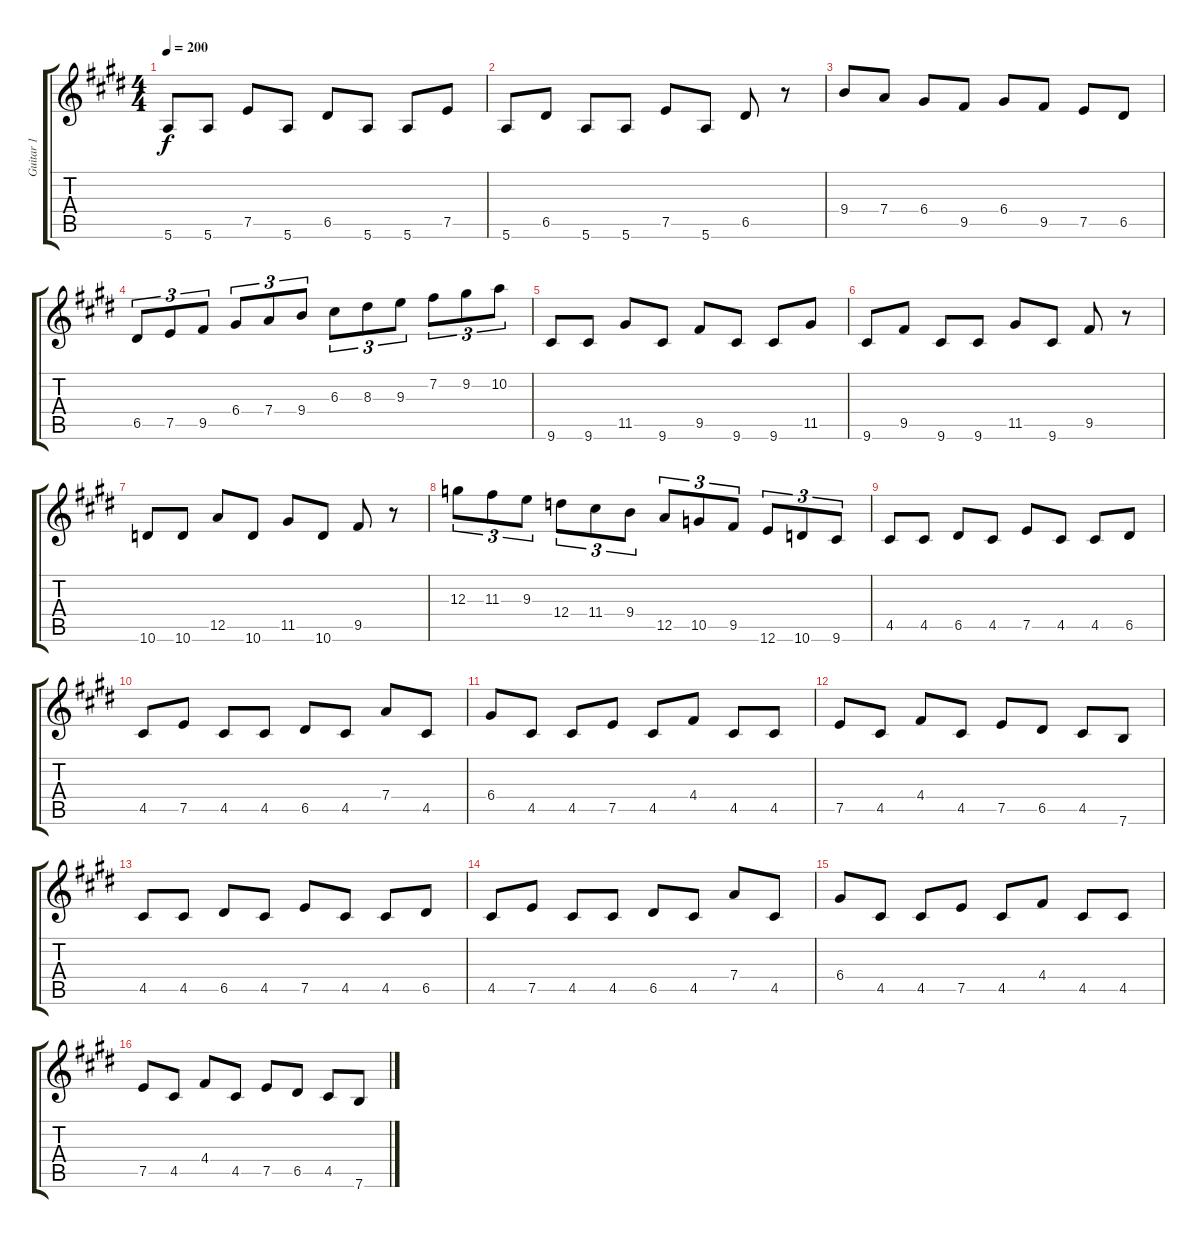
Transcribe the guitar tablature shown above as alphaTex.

\track ("Guitar 1" "Guitar 1") {instrument overdrivenguitar}
\staff {score tabs}
\tuning (E4 B3 G3 D3 A2 E2) {hide}
\ts (4 4)
\tempo 200
\clef g2
\ks c#minor
5.6.8{dy f} 5.6.8 7.5.8 5.6.8 6.5.8 5.6.8 5.6.8 7.5.8 |
5.6.8 6.5.8 5.6.8 5.6.8 7.5.8 5.6.8 6.5.8 r.8 |
9.4.8 7.4.8 6.4.8 9.5.8 6.4.8 9.5.8 7.5.8 6.5.8 |
6.5.8{tu (3 2)} 7.5.8{tu (3 2)} 9.5.8{tu (3 2)} 6.4.8{tu (3 2)} 7.4.8{tu (3 2)} 9.4.8{tu (3 2)} 6.3.8{tu (3 2)} 8.3.8{tu (3 2)} 9.3.8{tu (3 2)} 7.2.8{tu (3 2)} 9.2.8{tu (3 2)} 10.2.8{tu (3 2)} |
9.6.8 9.6.8 11.5.8 9.6.8 9.5.8 9.6.8 9.6.8 11.5.8 |
9.6.8 9.5.8 9.6.8 9.6.8 11.5.8 9.6.8 9.5.8 r.8 |
10.6.8 10.6.8 12.5.8 10.6.8 11.5.8 10.6.8 9.5.8 r.8 |
12.3.8{tu (3 2)} 11.3.8{tu (3 2)} 9.3.8{tu (3 2)} 12.4.8{tu (3 2)} 11.4.8{tu (3 2)} 9.4.8{tu (3 2)} 12.5.8{tu (3 2)} 10.5.8{tu (3 2)} 9.5.8{tu (3 2)} 12.6.8{tu (3 2)} 10.6.8{tu (3 2)} 9.6.8{tu (3 2)} |
4.5.8 4.5.8 6.5.8 4.5.8 7.5.8 4.5.8 4.5.8 6.5.8 |
4.5.8 7.5.8 4.5.8 4.5.8 6.5.8 4.5.8 7.4.8 4.5.8 |
6.4.8 4.5.8 4.5.8 7.5.8 4.5.8 4.4.8 4.5.8 4.5.8 |
7.5.8 4.5.8 4.4.8 4.5.8 7.5.8 6.5.8 4.5.8 7.6.8 |
4.5.8 4.5.8 6.5.8 4.5.8 7.5.8 4.5.8 4.5.8 6.5.8 |
4.5.8 7.5.8 4.5.8 4.5.8 6.5.8 4.5.8 7.4.8 4.5.8 |
6.4.8 4.5.8 4.5.8 7.5.8 4.5.8 4.4.8 4.5.8 4.5.8 |
7.5.8 4.5.8 4.4.8 4.5.8 7.5.8 6.5.8 4.5.8 7.6.8
